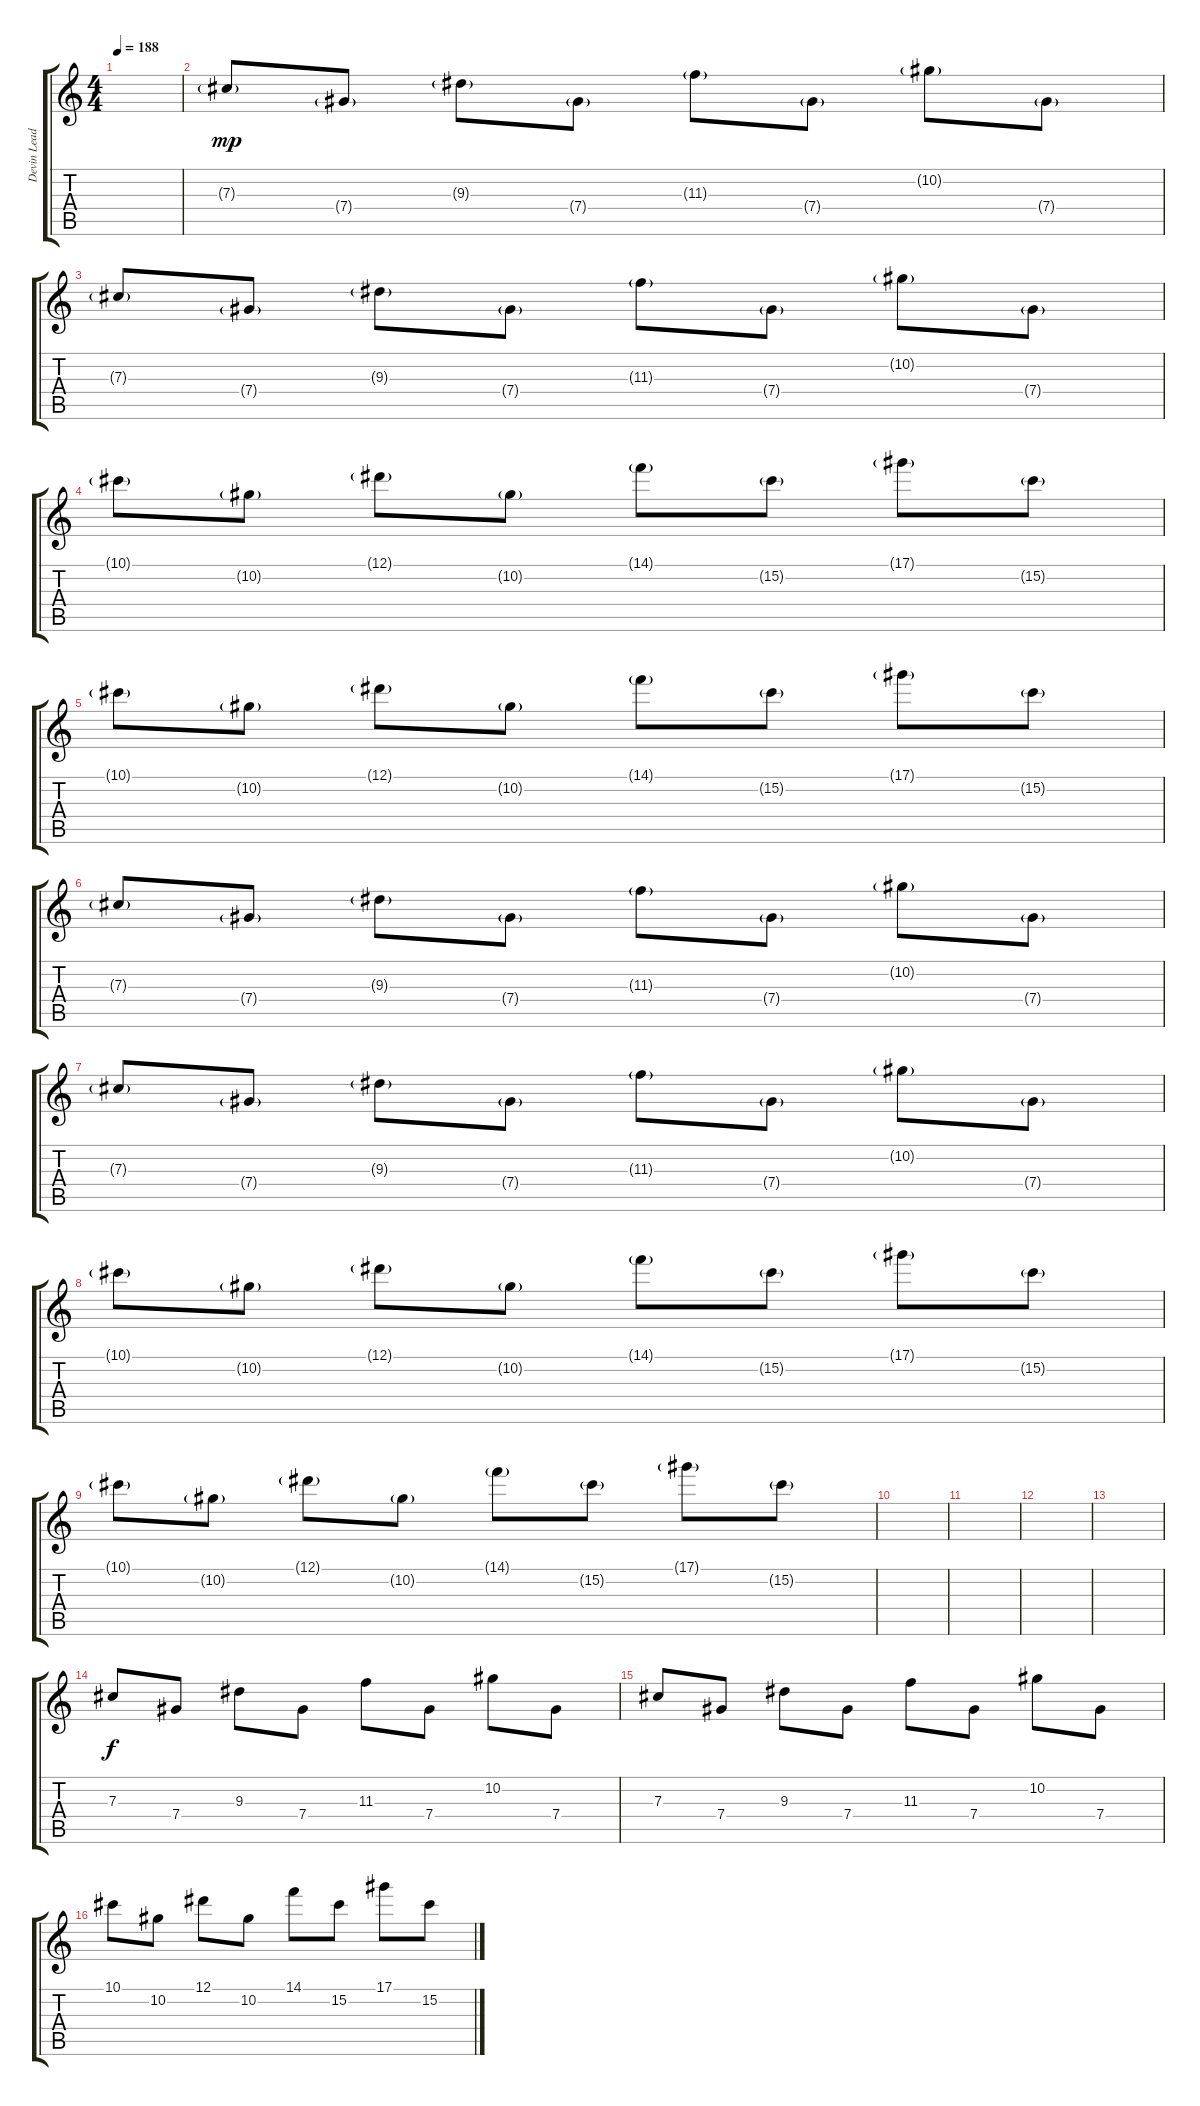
\track ("Devin Lead" "Devin Lead") {instrument distortionguitar}
\staff {score tabs}
\tuning (Eb4 Bb3 Gb3 Db3 Ab2 Db2) {hide}
\ts (4 4)
\tempo 188
\clef g2
\ks c
|
7.3{g}.8{dy mp} 7.4{g}.8 9.3{g}.8 7.4{g}.8 11.3{g}.8 7.4{g}.8 10.2{g}.8 7.4{g}.8 |
7.3{g}.8 7.4{g}.8 9.3{g}.8 7.4{g}.8 11.3{g}.8 7.4{g}.8 10.2{g}.8 7.4{g}.8 |
10.1{g}.8 10.2{g}.8 12.1{g}.8 10.2{g}.8 14.1{g}.8 15.2{g}.8 17.1{g}.8 15.2{g}.8 |
10.1{g}.8 10.2{g}.8 12.1{g}.8 10.2{g}.8 14.1{g}.8 15.2{g}.8 17.1{g}.8 15.2{g}.8 |
7.3{g}.8 7.4{g}.8 9.3{g}.8 7.4{g}.8 11.3{g}.8 7.4{g}.8 10.2{g}.8 7.4{g}.8 |
7.3{g}.8 7.4{g}.8 9.3{g}.8 7.4{g}.8 11.3{g}.8 7.4{g}.8 10.2{g}.8 7.4{g}.8 |
10.1{g}.8 10.2{g}.8 12.1{g}.8 10.2{g}.8 14.1{g}.8 15.2{g}.8 17.1{g}.8 15.2{g}.8 |
10.1{g}.8 10.2{g}.8 12.1{g}.8 10.2{g}.8 14.1{g}.8 15.2{g}.8 17.1{g}.8 15.2{g}.8 |
|
|
|
|
7.3.8{dy f} 7.4.8 9.3.8 7.4.8 11.3.8 7.4.8 10.2.8 7.4.8 |
7.3.8 7.4.8 9.3.8 7.4.8 11.3.8 7.4.8 10.2.8 7.4.8 |
10.1.8 10.2.8 12.1.8 10.2.8 14.1.8 15.2.8 17.1.8 15.2.8
